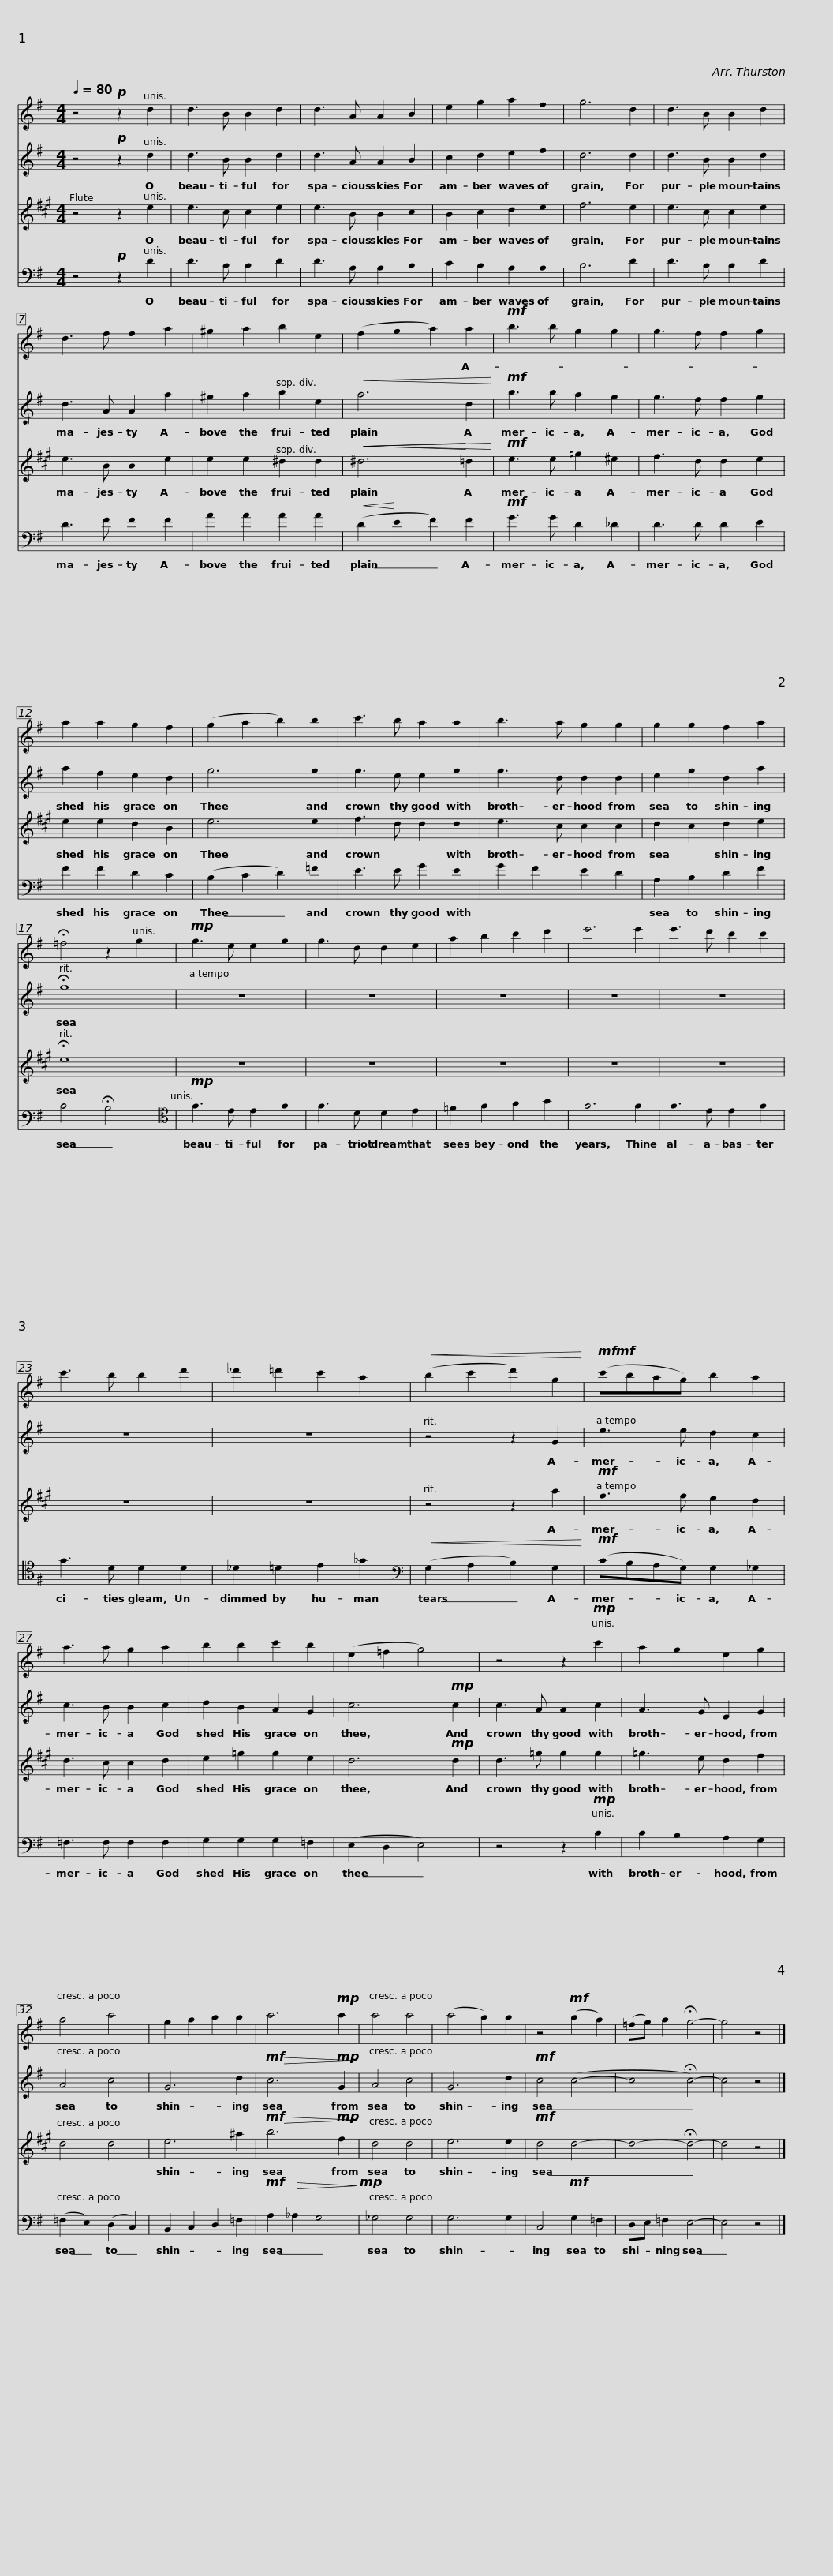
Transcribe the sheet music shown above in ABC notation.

X:1
%%score 1 2 3 4
L:1/8
Q:1/4=80
M:4/4
I:linebreak $
K:G
V:1 treble
V:2 treble
V:3 treble transpose=-2
V:4 bass
V:1
 z4!p! z2 d2 | d3 B B2 d2 | d3 A A2 B2 | e2 g2 a2 f2 | g6 d2 |$ %5
 d3 B B2 d2 | d3 f f2 a2 | ^g2 a2 b2 e2 | (f2 g2 a2) a2 |!mf! b3 b g2 g2 |$ %10
 g3 f f2 g2 | a2 a2 g2 f2 | (g2 a2 b2) b2 | c'3 b a2 a2 | b3 a g2 g2 |$ %15
 g2 g2 f2 a2 | !fermata!=f4 z2 g2 |!mp! g3 e e2 g2 | g3 d d2 e2 | a2 b2 c'2 d'2 | %20
 e'6 e'2 |$ e'3 d' c'2 c'2 | c'3 b b2 d'2 | _d'2 =d'2 c'2 a2 |!<(! (b2 c'2 d'2) g2!<)! | %25
!mf!!mf! (c'bag) b2 a2 |$ a3 a g2 a2 | b2 b2 c'2 b2 | (e2 =f2 g4) | z4 z2!mp! c'2 | %30
 a2 g2 e2 g2 |$ a4 c'4 | g2 a2 b2 b2 | c'6!mp! c'2 | c'4 c'4 | %35
 (c'4 b2) b2 | z4!mf! (b2 a2) | (=fg) a2 !fermata!g4- | g4 z4 |] %39
V:2
 z4!p! z2 d2 | d3 B B2 d2 | d3 A A2 B2 | c2 d2 e2 f2 | d6 d2 |$ %5
 d3 B B2 d2 | d3 A A2 a2 | ^g2 a2 b2 e2 |!<(! a6 d2!<)! |!mf! b3 b a2 g2 |$ %10
 g3 f f2 g2 | a2 f2 e2 d2 | g6 g2 | g3 e e2 g2 | g3 d d2 d2 |$ %15
 e2 g2 d2 a2 | !fermata!g8 | z8 | z8 | z8 | %20
 z8 |$ z8 | z8 | z8 | z4 z2 G2 | %25
 e3 e d2 c2 |$ c3 B B2 c2 | d2 B2 A2 G2 | c6!mp! c2 | c3 A A2 c2 | %30
 A3 G E2 G2 |$ A4 c4 | G6 d2 |!mf!!>(! c6!mp! G2!>)! | A4 c4 | %35
 G6 d2 |!mf! c4 (c4- | c4 !fermata!c4-) | c4 z4 |] %39
V:3
[K:A] z4 z2 e2 | e3 c c2 e2 | e3 B B2 c2 | B2 c2 d2 e2 | f6 e2 |$ %5
 e3 c c2 e2 | e3 B B2 e2 | e2 e2 ^d2 d2 |!<(!!<(! ^d6!<)! =d2!<)! |!mf! e3 e =g2 ^e2 |$ %10
 f3 d d2 e2 | e2 e2 d2 B2 | e6 e2 | f3 d d2 d2 | e3 c c2 c2 |$ %15
 d2 c2 d2 e2 | !fermata!e8 | z8 | z8 | z8 | %20
 z8 |$ z8 | z8 | z8 | z4 z2 a2 | %25
!mf! f3 f e2 d2 |$ d3 c c2 d2 | e2 =g2 g2 e2 | d6!mp! d2 | d3 =g g2 g2 | %30
 =g3 e d2 f2 |$ d4 d4 | e6 ^a2 |!mf!!>(! b6!mp! f2!>)! | d4 d4 | %35
 e6 e2 |!mf! d4 d4- | d4- !fermata!d4- | d4 z4 |] %39
V:4
 z4!p! z2 D2 | D3 B, B,2 D2 | D3 A, A,2 B,2 | C2 B,2 A,2 A,2 | B,6 D2 |$ %5
 D3 B, B,2 D2 | D3 F F2 F2 | A2 A2 A2 A2 |!<(! (D2!<)! E2 F2) F2 |!mf! G3 G D2 _D2 |$ %10
 D3 D D2 E2 | F2 F2 D2 C2 | (B,2 C2 D2) =F2 | E3 E G2 E2 | G2 F2 E2 D2 |$ %15
 A,2 B,2 D2 F2 | C4 !fermata!B,4 |[K:tenor]!mp! G3 E E2 G2 | G3 D D2 E2 | =F2 G2 A2 B2 | %20
 G6 G2 |$ G3 E E2 G2 | G3 D D2 D2 | _D2 =D2 E2 _G2 |[K:bass]!<(! (G,2 A,2 B,2) G,2!<)! | %25
!mf! (CB,A,G,) G,2 _G,2 |$ =F,3 F, F,2 F,2 | G,2 G,2 G,2 =F,2 | (E,2 D,2 E,4) | z4 z2!mp! C2 | %30
 C2 B,2 A,2 G,2 |$ (=F,2 E,2) (D,2 C,2) | B,,2 C,2 D,2 =F,2 |!mf! A,2!>(! _A,2 G,4!>)!!mp! | _G,4 G,4 | %35
 G,6 G,2 | C,4!mf! G,2 =F,2 | D,E, =F,2 E,4- | E,4 z4 |] %39
